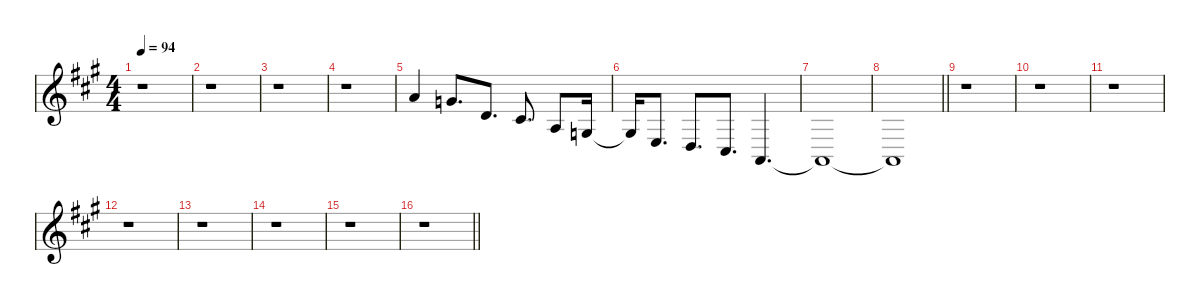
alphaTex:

\defaultSystemsLayout 4
\hideDynamics
\bracketExtendMode nobrackets
\singleTrackTrackNamePolicy hidden
\multiTrackTrackNamePolicy hidden
\firstSystemTrackNameMode fullname
\firstSystemTrackNameOrientation horizontal
\otherSystemsTrackNameOrientation horizontal
\track ("Piano" "pno.") {defaultSystemsLayout 8 instrument brightacousticpiano}
\staff {score}
\tuning (A4 B3 G3 D3 A2 E2)
\ts (4 4)
\tempo 94
\clef g2
\ks a
r.1{dy ppp beam Down} |
r.1{beam Down} |
r.1{beam Down} |
r.1{beam Down} |
10.2{acc forcenatural}.4{beam Up} 8.2{acc forcenatural}.8{d beam Up} 7.3{acc forcenatural}.8{d beam Up} 6.3{acc #}.8{d beam Up} 7.4{acc forcenatural}.8{beam Up} 5.4{acc forcenatural}.16{beam Up} |
5.4{t acc forcenatural}.16{beam Up} 2.4{acc forcenatural}.8{d beam Up} 0.4{acc forcenatural}.8{d beam Up} 4.5{acc #}.8{d beam Up} 0.5{acc forcenatural}.4{d beam Up} |
0.5{t acc forcenatural}.1{beam Up} |
\barLineRight lightlight
0.5{t acc forcenatural}.1{beam Up} |
r.1{beam Down} |
r.1{beam Down} |
r.1{beam Down} |
r.1{beam Down} |
r.1{beam Down} |
r.1{beam Down} |
r.1{beam Down} |
\barLineRight lightlight
r.1{beam Down}
